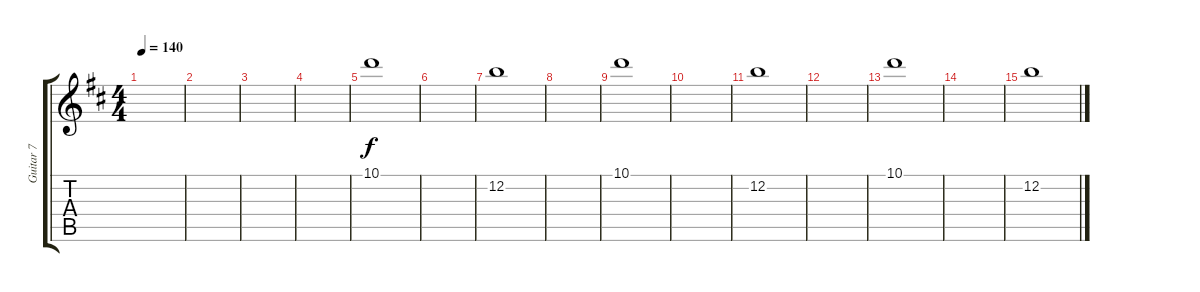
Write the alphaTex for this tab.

\track ("Guitar 7" "Guitar 7") {instrument distortionguitar}
\staff {score tabs}
\tuning (E4 B3 G3 D3 A2 E2) {hide}
\ts (4 4)
\tempo 140
\clef g2
\ks bminor
|
|
|
|
10.1.1 |
|
12.2.1 |
|
10.1.1 |
|
12.2.1 |
|
10.1.1 |
|
12.2.1
